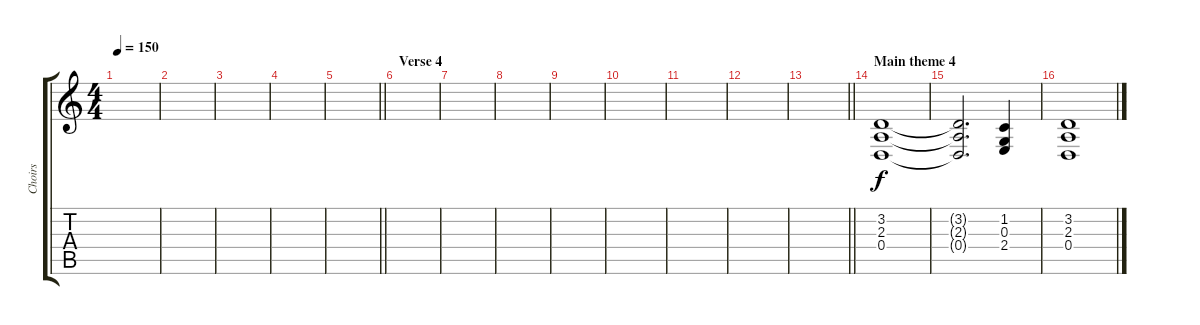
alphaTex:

\track ("Choirs" "Choirs") {instrument choiraahs}
\staff {score tabs}
\tuning (E4 B3 G3 D3 A2 E2) {hide}
\ts (4 4)
\tempo 150
\clef g2
\ks c
|
|
|
|
\barLineRight lightlight
|
\section ("" "Verse 4")
|
|
|
|
|
|
|
\barLineRight lightlight
|
\section ("" "Main theme 4")
(3.2 2.3 0.4).1{volume 11} |
(3.2{t} 2.3{t} 0.4{t}).2{d} (1.2 0.3 2.4).4 |
(3.2 2.3 0.4).1
